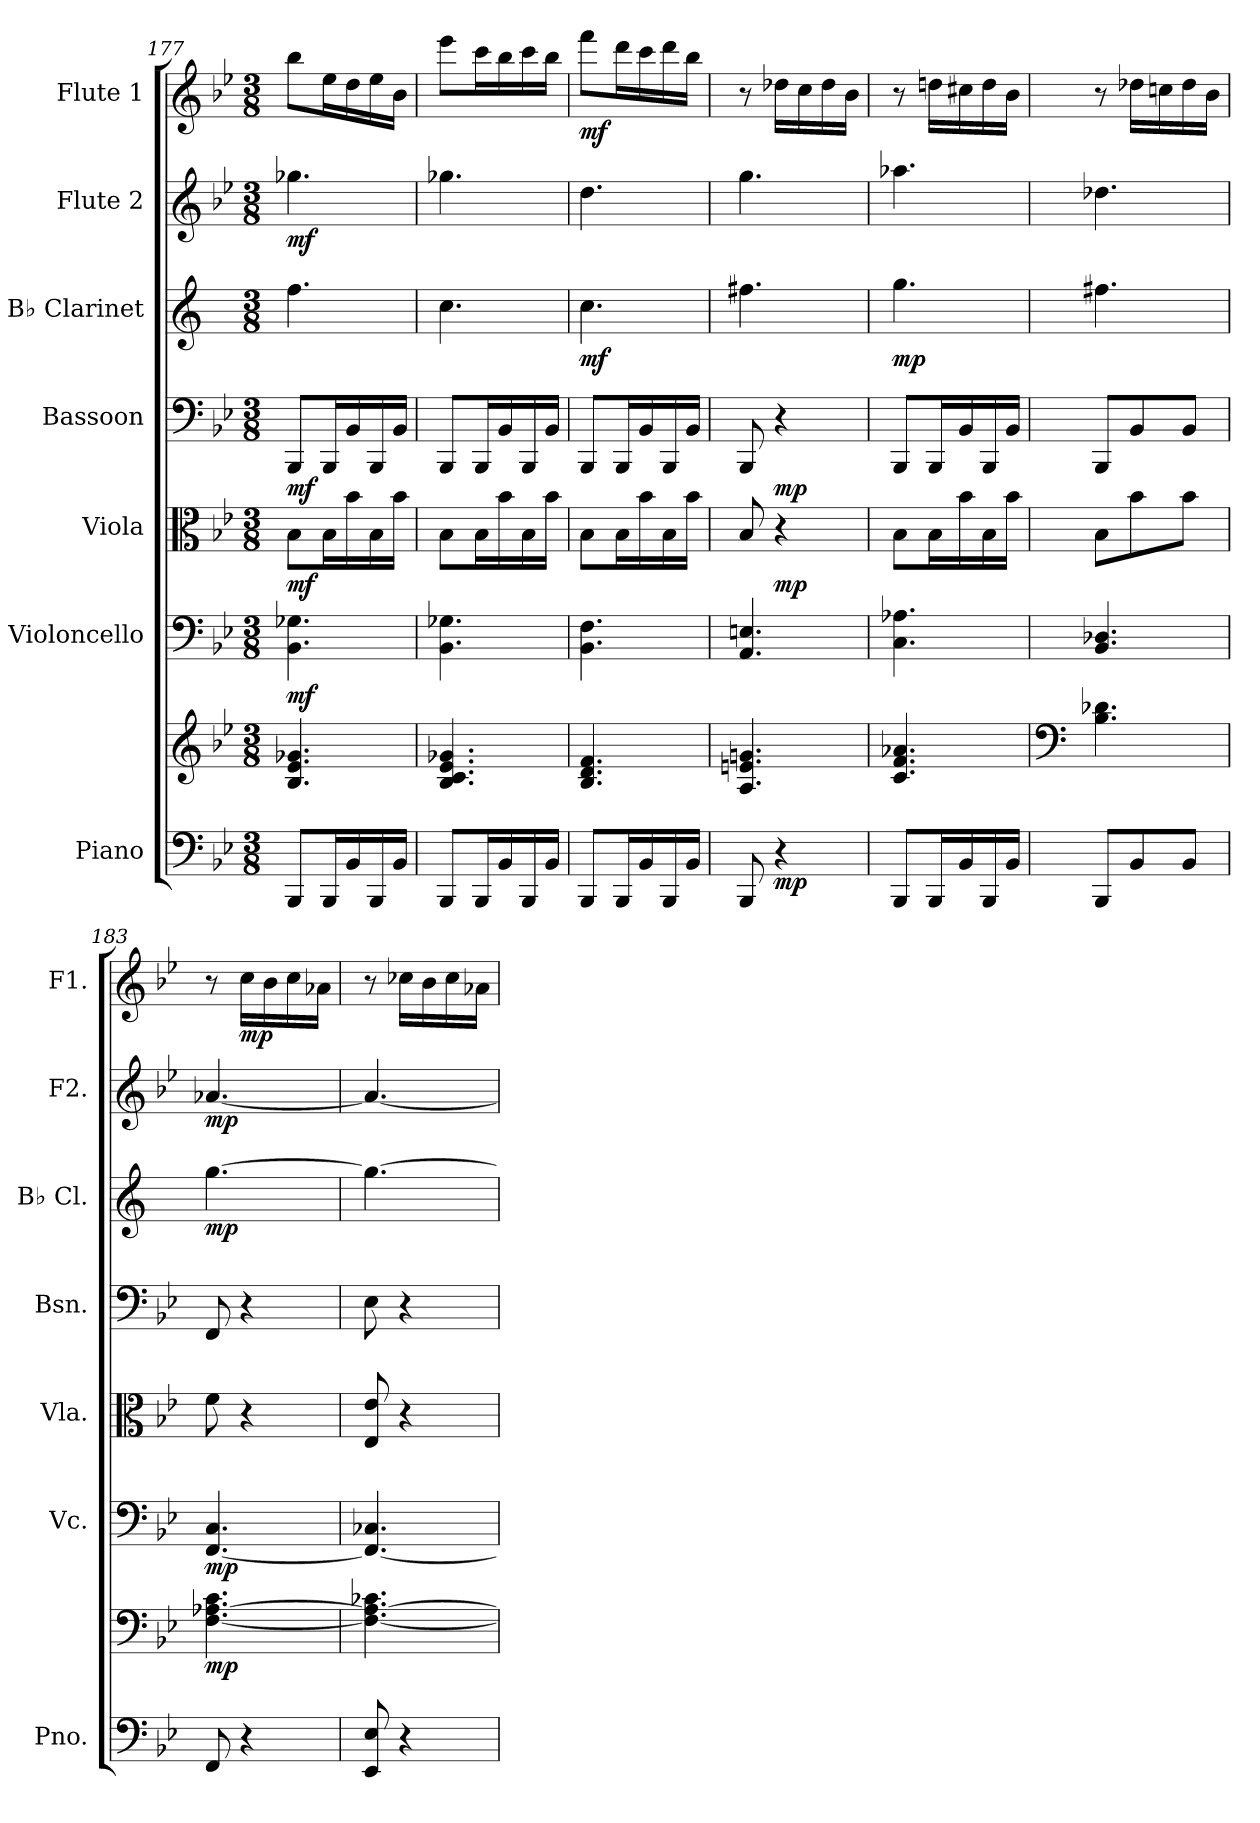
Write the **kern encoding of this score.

**kern	**kern	**dynam	**kern	**dynam	**kern	**dynam	**kern	**dynam	**kern	**dynam	**kern	**dynam	**kern	**dynam
*part7	*part7	*part7	*part6	*part6	*part5	*part5	*part4	*part4	*part3	*part3	*part2	*part2	*part1	*part1
*staff8	*staff7	*staff7/8	*staff6	*staff6	*staff5	*staff5	*staff4	*staff4	*staff3	*staff3	*staff2	*staff2	*staff1	*staff1
*I"Piano	*	*	*I"Violoncello	*	*I"Viola	*	*I"Bassoon	*	*I"B♭ Clarinet	*	*I"Flute 2	*	*I"Flute 1	*
*I'Pno.	*	*	*I'Vc.	*	*I'Vla.	*	*I'Bsn.	*	*I'B♭ Cl.	*	*I'F2.	*	*I'F1.	*
*clefF4	*clefG2	*	*clefF4	*	*clefC3	*	*clefF4	*	*clefG2	*	*clefG2	*	*clefG2	*
*	*	*	*	*	*	*	*	*	*ITrd1c2	*	*	*	*	*
*k[b-e-]	*k[b-e-]	*	*k[b-e-]	*	*k[b-e-]	*	*k[b-e-]	*	*k[b-e-]	*	*k[b-e-]	*	*k[b-e-]	*
*M3/8	*M3/8	*	*M3/8	*	*M3/8	*	*M3/8	*	*M3/8	*	*M3/8	*	*M3/8	*
=177	=177	=177	=177	=177	=177	=177	=177	=177	=177	=177	=177	=177	=177	=177
!	!	!LO:DY:b=2	!	!	!	!	!	!	!	!	!	!	!	!
!	!	!LO:DY:n=1:b	!	!LO:DY:b	!	!LO:DY:b	!	!LO:DY:b	!	!	!	!LO:DY:b	!	!
8BBB-/L	4.B-/ 4.e-/ 4.g-X/	mf mf	4.BB-\ 4.G-X\	mf	8B-\L	mf	8BBB-/L	mf	4.ee-\	.	4.gg-X\	mf	8bb-\L	.
16BBB-/L	.	.	.	.	16B-\L	.	16BBB-/L	.	.	.	.	.	16ee-\L	.
16BB-/	.	.	.	.	16b-\	.	16BB-/	.	.	.	.	.	16dd\	.
16BBB-/	.	.	.	.	16B-\	.	16BBB-/	.	.	.	.	.	16ee-\	.
16BB-/JJ	.	.	.	.	16b-\JJ	.	16BB-/JJ	.	.	.	.	.	16b-\JJ	.
=178	=178	=178	=178	=178	=178	=178	=178	=178	=178	=178	=178	=178	=178	=178
8BBB-/L	4.B-/ 4.c/ 4.e-/ 4.g-X/	.	4.BB-\ 4.G-X\	.	8B-\L	.	8BBB-/L	.	4.b-\	.	4.gg-X\	.	8eee-\L	.
16BBB-/L	.	.	.	.	16B-\L	.	16BBB-/L	.	.	.	.	.	16ccc\L	.
16BB-/	.	.	.	.	16b-\	.	16BB-/	.	.	.	.	.	16bb-\	.
16BBB-/	.	.	.	.	16B-\	.	16BBB-/	.	.	.	.	.	16ccc\	.
16BB-/JJ	.	.	.	.	16b-\JJ	.	16BB-/JJ	.	.	.	.	.	16bb-\JJ	.
=179	=179	=179	=179	=179	=179	=179	=179	=179	=179	=179	=179	=179	=179	=179
!	!	!	!	!	!	!	!	!	!	!LO:DY:b	!	!	!	!LO:DY:b
8BBB-/L	4.B-/ 4.d/ 4.f/	.	4.BB-\ 4.F\	.	8B-\L	.	8BBB-/L	.	4.b-\	mf	4.dd\	.	8fff\L	mf
16BBB-/L	.	.	.	.	16B-\L	.	16BBB-/L	.	.	.	.	.	16ddd\L	.
16BB-/	.	.	.	.	16b-\	.	16BB-/	.	.	.	.	.	16ccc\	.
16BBB-/	.	.	.	.	16B-\	.	16BBB-/	.	.	.	.	.	16ddd\	.
16BB-/JJ	.	.	.	.	16b-\JJ	.	16BB-/JJ	.	.	.	.	.	16bb-\JJ	.
=180	=180	=180	=180	=180	=180	=180	=180	=180	=180	=180	=180	=180	=180	=180
8BBB-/	4.A/ 4.en/ 4.gn/	.	4.AA/ 4.En/	.	8B-/	.	8BBB-/	.	4.een\	.	4.gg\	.	8r	.
!	!	!LO:DY:b=2	!	!	!	!LO:DY:b	!	!LO:DY:b	!	!	!	!	!	!
4r	.	mp	.	.	4r	mp	4r	mp	.	.	.	.	16dd-X\LL	.
.	.	.	.	.	.	.	.	.	.	.	.	.	16cc\	.
.	.	.	.	.	.	.	.	.	.	.	.	.	16dd-\	.
.	.	.	.	.	.	.	.	.	.	.	.	.	16b-\JJ	.
=181	=181	=181	=181	=181	=181	=181	=181	=181	=181	=181	=181	=181	=181	=181
!	!	!	!	!	!	!	!	!	!	!LO:DY:b	!	!	!	!
8BBB-/L	4.c/ 4.f/ 4.a-X/	.	4.C\ 4.A-X\	.	8B-\L	.	8BBB-/L	.	4.ff\	mp	4.aa-X\	.	8r	.
16BBB-/L	.	.	.	.	16B-\L	.	16BBB-/L	.	.	.	.	.	16ddn\LL	.
16BB-/	.	.	.	.	16b-\	.	16BB-/	.	.	.	.	.	16cc#X\	.
16BBB-/	.	.	.	.	16B-\	.	16BBB-/	.	.	.	.	.	16dd\	.
16BB-/JJ	.	.	.	.	16b-\JJ	.	16BB-/JJ	.	.	.	.	.	16b-\JJ	.
=182	=182	=182	=182	=182	=182	=182	=182	=182	=182	=182	=182	=182	=182	=182
*	*clefF4	*	*	*	*	*	*	*	*	*	*	*	*	*
8BBB-/L	4.B-\ 4.d-X\	.	4.BB-/ 4.D-X/	.	8B-\L	.	8BBB-/L	.	4.een\	.	4.dd-X\	.	8r	.
8BB-/	.	.	.	.	8b-\	.	8BB-/	.	.	.	.	.	16dd-X\LL	.
.	.	.	.	.	.	.	.	.	.	.	.	.	16ccn\	.
8BB-/J	.	.	.	.	8b-\J	.	8BB-/J	.	.	.	.	.	16dd-\	.
.	.	.	.	.	.	.	.	.	.	.	.	.	16b-\JJ	.
=183	=183	=183	=183	=183	=183	=183	=183	=183	=183	=183	=183	=183	=183	=183
!	!	!LO:DY:b	!	!LO:DY:b	!	!	!	!	!	!LO:DY:b	!	!LO:DY:b	!	!
8FF/	[4.F\ [4.A-X\ 4.c\	mp	[4.FF/ 4.C/	mp	8f\	.	8FF/	.	[4.ff\	mp	[4.a-X/	mp	8r	.
!	!	!	!	!	!	!	!	!	!	!	!	!	!	!LO:DY:b
4r	.	.	.	.	4r	.	4r	.	.	.	.	.	16cc\LL	mp
.	.	.	.	.	.	.	.	.	.	.	.	.	16b-\	.
.	.	.	.	.	.	.	.	.	.	.	.	.	16cc\	.
.	.	.	.	.	.	.	.	.	.	.	.	.	16a-X\JJ	.
!!LO:PB:g=z
=184	=184	=184	=184	=184	=184	=184	=184	=184	=184	=184	=184	=184	=184	=184
8EE-/ 8E-/	4.F\_ 4.A-\_ 4.c-X\	.	4.FF/_ 4.C-X/	.	8E-/ 8e-/	.	8E-\	.	4.ff\_	.	4.a-/_	.	8r	.
4r	.	.	.	.	4r	.	4r	.	.	.	.	.	16cc-X\LL	.
.	.	.	.	.	.	.	.	.	.	.	.	.	16b-\	.
.	.	.	.	.	.	.	.	.	.	.	.	.	16cc-\	.
.	.	.	.	.	.	.	.	.	.	.	.	.	16a-X\JJ	.
=	=	=	=	=	=	=	=	=	=	=	=	=	=	=
*-	*-	*-	*-	*-	*-	*-	*-	*-	*-	*-	*-	*-	*-	*-
